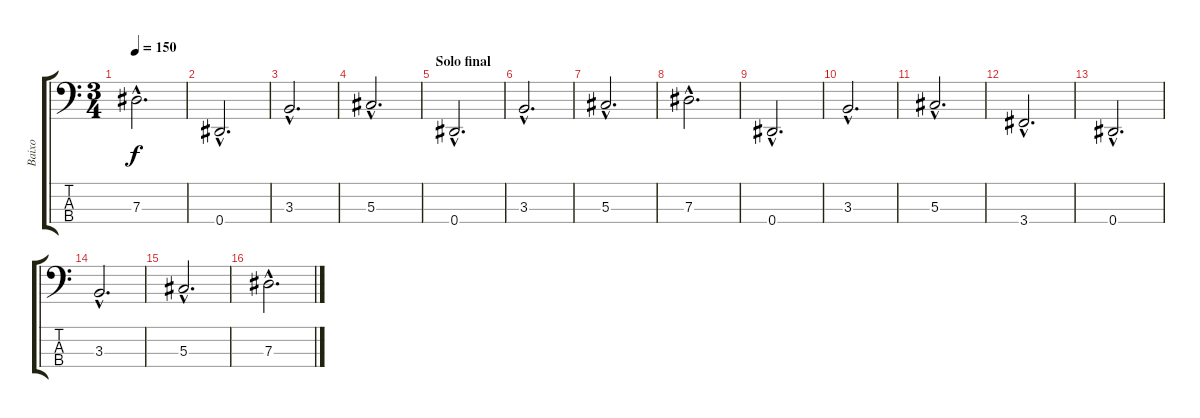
\track ("Baixo" "Baixo") {instrument electricbasspick}
\staff {score tabs}
\tuning (Gb2 Db2 Ab1 Eb1) {hide}
\ts (3 4)
\tempo 150
\clef f4
\ks c
7.3{hac}.2{d dy f} |
0.4{hac}.2{d} |
3.3{hac}.2{d} |
5.3{hac}.2{d} |
\section ("" "Solo final")
0.4{hac}.2{d} |
3.3{hac}.2{d} |
5.3{hac}.2{d} |
7.3{hac}.2{d} |
0.4{hac}.2{d} |
3.3{hac}.2{d} |
5.3{hac}.2{d} |
3.4{hac}.2{d} |
0.4{hac}.2{d} |
3.3{hac}.2{d} |
5.3{hac}.2{d} |
7.3{hac}.2{d}
